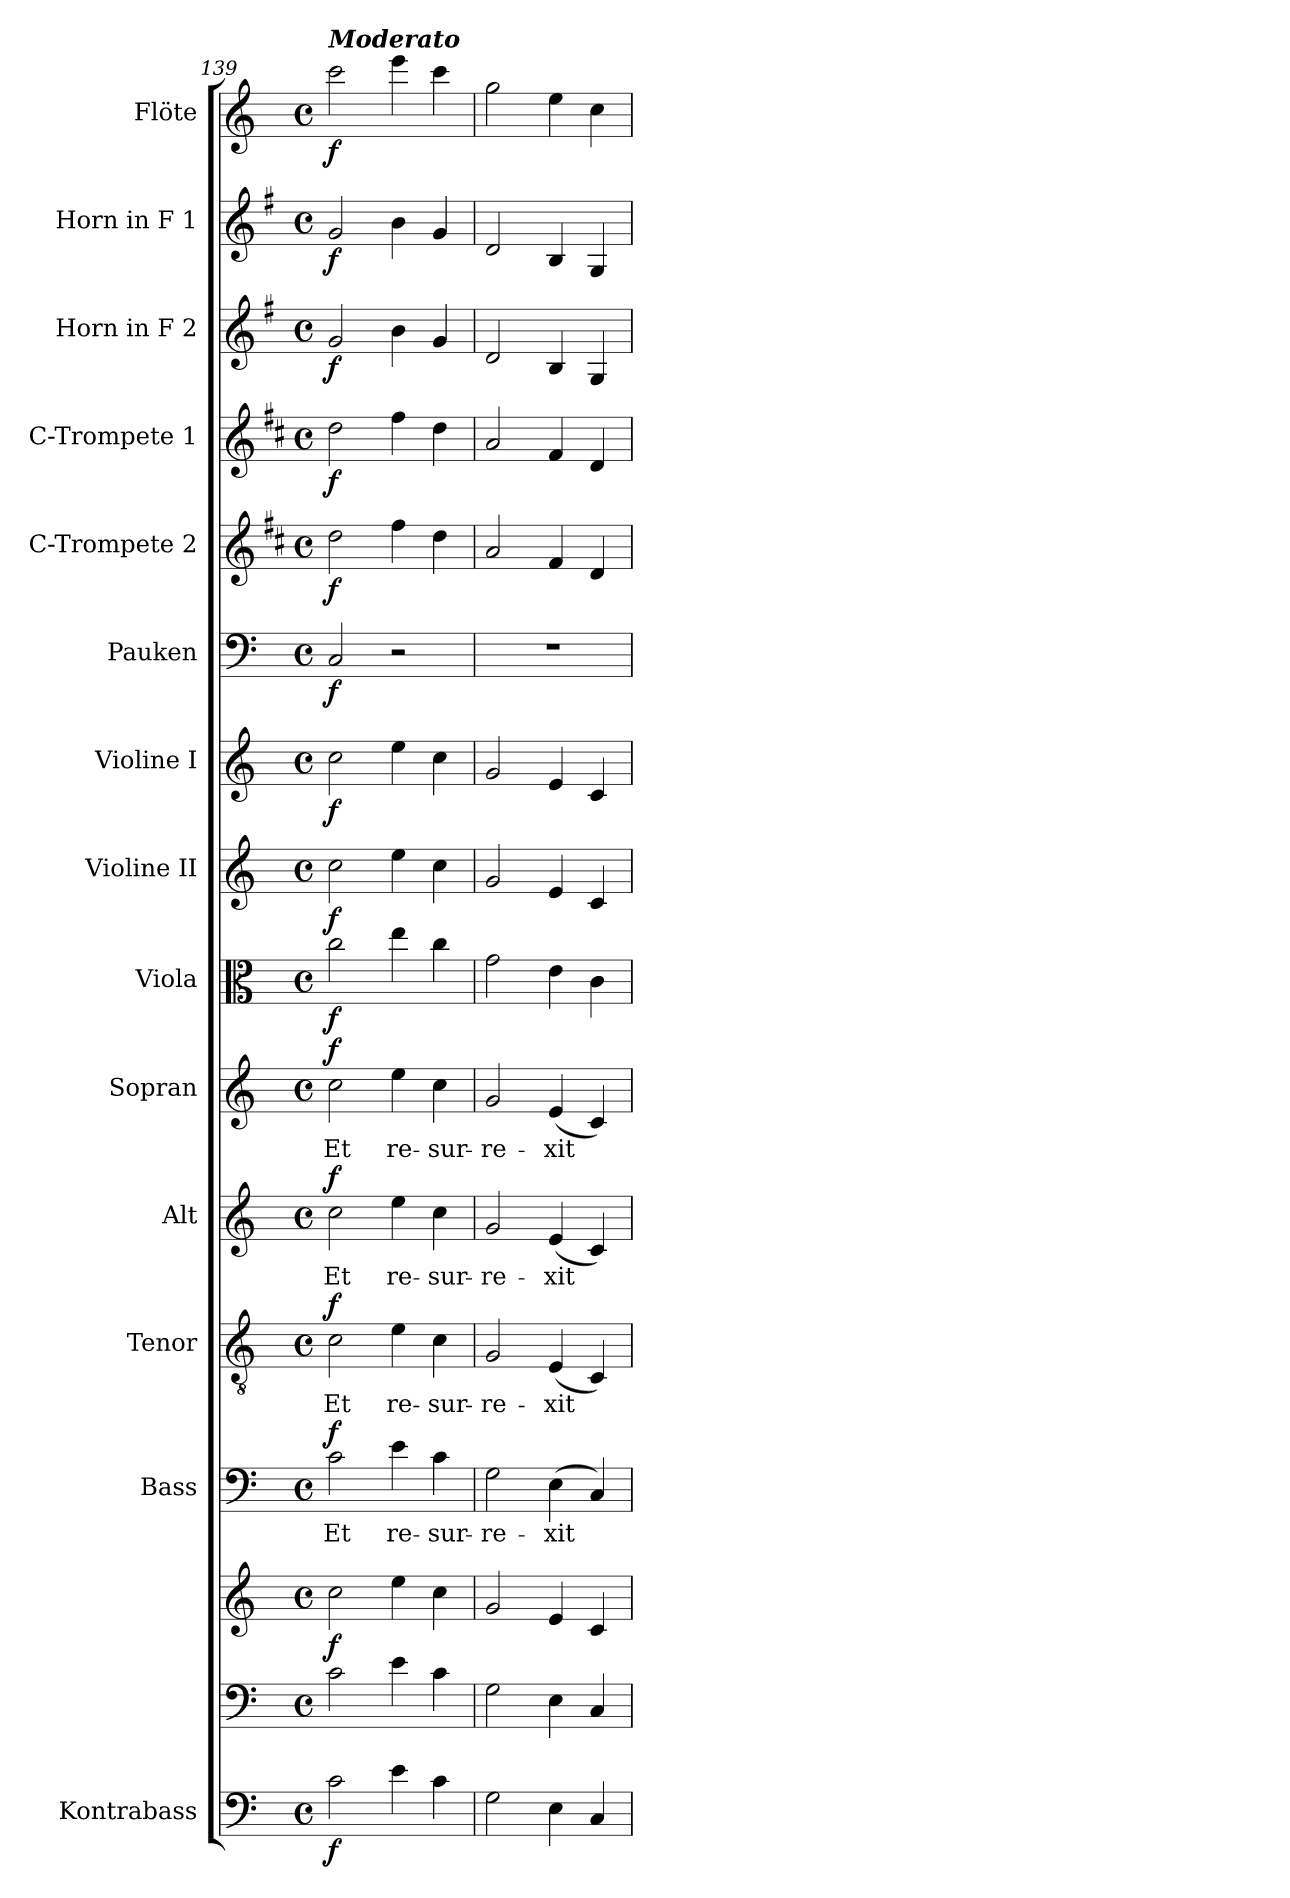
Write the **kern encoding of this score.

**kern	**dynam	**kern	**kern	**dynam	**kern	**text	**dynam	**kern	**text	**dynam	**kern	**text	**dynam	**kern	**text	**dynam	**kern	**dynam	**kern	**dynam	**kern	**dynam	**kern	**dynam	**kern	**dynam	**kern	**dynam	**kern	**dynam	**kern	**dynam	**kern	**dynam
*part15	*part15	*part14	*part14	*part14	*part13	*part13	*part13	*part12	*part12	*part12	*part11	*part11	*part11	*part10	*part10	*part10	*part9	*part9	*part8	*part8	*part7	*part7	*part6	*part6	*part5	*part5	*part4	*part4	*part3	*part3	*part2	*part2	*part1	*part1
*staff16	*staff16	*staff15	*staff14	*staff14/15	*staff13	*staff13	*staff13	*staff12	*staff12	*staff12	*staff11	*staff11	*staff11	*staff10	*staff10	*staff10	*staff9	*staff9	*staff8	*staff8	*staff7	*staff7	*staff6	*staff6	*staff5	*staff5	*staff4	*staff4	*staff3	*staff3	*staff2	*staff2	*staff1	*staff1
*I"Kontrabass	*	*	*	*	*I"Bass	*	*	*I"Tenor	*	*	*I"Alt	*	*	*I"Sopran	*	*	*I"Viola	*	*I"Violine II	*	*I"Violine I	*	*I"Pauken	*	*I"C-Trompete 2	*	*I"C-Trompete 1	*	*I"Horn in F 2	*	*I"Horn in F 1	*	*I"Flöte	*
*I'Kb.	*	*	*	*	*I'B.	*	*	*I'T.	*	*	*I'A.	*	*	*I'S.	*	*	*I'Vla.	*	*I'Vl. II	*	*I'Vl. I	*	*I'Pk.	*	*I'C Trp. 2	*	*I'C Trp. 1	*	*	*	*	*	*I'Fl.	*
*clefF4	*	*clefF4	*clefG2	*	*clefF4	*	*	*clefGv2	*	*	*clefG2	*	*	*clefG2	*	*	*clefC3	*	*clefG2	*	*clefG2	*	*clefF4	*	*clefG2	*	*clefG2	*	*clefG2	*	*clefG2	*	*clefG2	*
*ITrd7c12	*	*	*	*	*	*	*	*	*	*	*	*	*	*	*	*	*	*	*	*	*	*	*	*	*ITrd1c2	*	*ITrd1c2	*	*ITrd4c7	*	*ITrd4c7	*	*	*
*k[]	*	*k[]	*k[]	*	*k[]	*	*	*k[]	*	*	*k[]	*	*	*k[]	*	*	*k[]	*	*k[]	*	*k[]	*	*k[]	*	*k[]	*	*k[]	*	*k[]	*	*k[]	*	*k[]	*
*C:	*	*C:	*C:	*	*C:	*	*	*C:	*	*	*C:	*	*	*C:	*	*	*C:	*	*C:	*	*C:	*	*C:	*	*C:	*	*C:	*	*C:	*	*C:	*	*C:	*
*M4/4	*	*M4/4	*M4/4	*	*M4/4	*	*	*M4/4	*	*	*M4/4	*	*	*M4/4	*	*	*M4/4	*	*M4/4	*	*M4/4	*	*M4/4	*	*M4/4	*	*M4/4	*	*M4/4	*	*M4/4	*	*M4/4	*
*met(c)	*	*met(c)	*met(c)	*	*met(c)	*	*	*met(c)	*	*	*met(c)	*	*	*met(c)	*	*	*met(c)	*	*met(c)	*	*met(c)	*	*met(c)	*	*met(c)	*	*met(c)	*	*met(c)	*	*met(c)	*	*met(c)	*
=139	=139	=139	=139	=139	=139	=139	=139	=139	=139	=139	=139	=139	=139	=139	=139	=139	=139	=139	=139	=139	=139	=139	=139	=139	=139	=139	=139	=139	=139	=139	=139	=139	=139	=139
!	!	!	!	!	!	!	!	!	!	!	!	!	!	!	!	!	!	!	!	!	!	!	!	!	!	!	!	!	!	!	!	!	!LO:TX:a:Bi:t=Moderato	!
!	!LO:DY:b	!	!	!LO:DY:b	!	!LO:LY:b	!LO:DY:a	!	!LO:LY:b	!LO:DY:a	!	!LO:LY:b	!LO:DY:a	!	!LO:LY:b	!LO:DY:a	!	!LO:DY:b	!	!LO:DY:b	!	!LO:DY:b	!	!LO:DY:b	!	!LO:DY:b	!	!LO:DY:b	!	!LO:DY:b	!	!LO:DY:b	!	!LO:DY:b
2C\	f	2c\	2cc\	f	2c\	Et	f	2c\	Et	f	2cc\	Et	f	2cc\	Et	f	2cc\	f	2cc\	f	2cc\	f	2C/	f	2cc\	f	2cc\	f	2c/	f	2c/	f	2ccc\	f
!	!	!	!	!	!	!LO:LY:b	!	!	!LO:LY:b	!	!	!LO:LY:b	!	!	!LO:LY:b	!	!	!	!	!	!	!	!	!	!	!	!	!	!	!	!	!	!	!
4E\	.	4e\	4ee\	.	4e\	re-	.	4e\	re-	.	4ee\	re-	.	4ee\	re-	.	4ee\	.	4ee\	.	4ee\	.	2r	.	4ee\	.	4ee\	.	4e\	.	4e\	.	4eee\	.
!	!	!	!	!	!	!LO:LY:b	!	!	!LO:LY:b	!	!	!LO:LY:b	!	!	!LO:LY:b	!	!	!	!	!	!	!	!	!	!	!	!	!	!	!	!	!	!	!
4C\	.	4c\	4cc\	.	4c\	-sur-	.	4c\	-sur-	.	4cc\	-sur-	.	4cc\	-sur-	.	4cc\	.	4cc\	.	4cc\	.	.	.	4cc\	.	4cc\	.	4c/	.	4c/	.	4ccc\	.
=140	=140	=140	=140	=140	=140	=140	=140	=140	=140	=140	=140	=140	=140	=140	=140	=140	=140	=140	=140	=140	=140	=140	=140	=140	=140	=140	=140	=140	=140	=140	=140	=140	=140	=140
!	!	!	!	!	!	!LO:LY:b	!	!	!LO:LY:b	!	!	!LO:LY:b	!	!	!LO:LY:b	!	!	!	!	!	!	!	!	!	!	!	!	!	!	!	!	!	!	!
2GG\	.	2G\	2g/	.	2G\	-re-	.	2G/	-re-	.	2g/	-re-	.	2g/	-re-	.	2g\	.	2g/	.	2g/	.	1r	.	2g/	.	2g/	.	2G/	.	2G/	.	2gg\	.
!	!	!	!	!	!	!LO:LY:b	!	!	!LO:LY:b	!	!	!LO:LY:b	!	!	!LO:LY:b	!	!	!	!	!	!	!	!	!	!	!	!	!	!	!	!	!	!	!
4EE\	.	4E\	4e/	.	(>4E\	-xit	.	(<4E/	-xit	.	(<4e/	-xit	.	(<4e/	-xit	.	4e\	.	4e/	.	4e/	.	.	.	4e/	.	4e/	.	4E/	.	4E/	.	4ee\	.
4CC/	.	4C/	4c/	.	4C/)	.	.	4C/)	.	.	4c/)	.	.	4c/)	.	.	4c\	.	4c/	.	4c/	.	.	.	4c/	.	4c/	.	4C/	.	4C/	.	4cc\	.
=	=	=	=	=	=	=	=	=	=	=	=	=	=	=	=	=	=	=	=	=	=	=	=	=	=	=	=	=	=	=	=	=	=	=
*-	*-	*-	*-	*-	*-	*-	*-	*-	*-	*-	*-	*-	*-	*-	*-	*-	*-	*-	*-	*-	*-	*-	*-	*-	*-	*-	*-	*-	*-	*-	*-	*-	*-	*-
